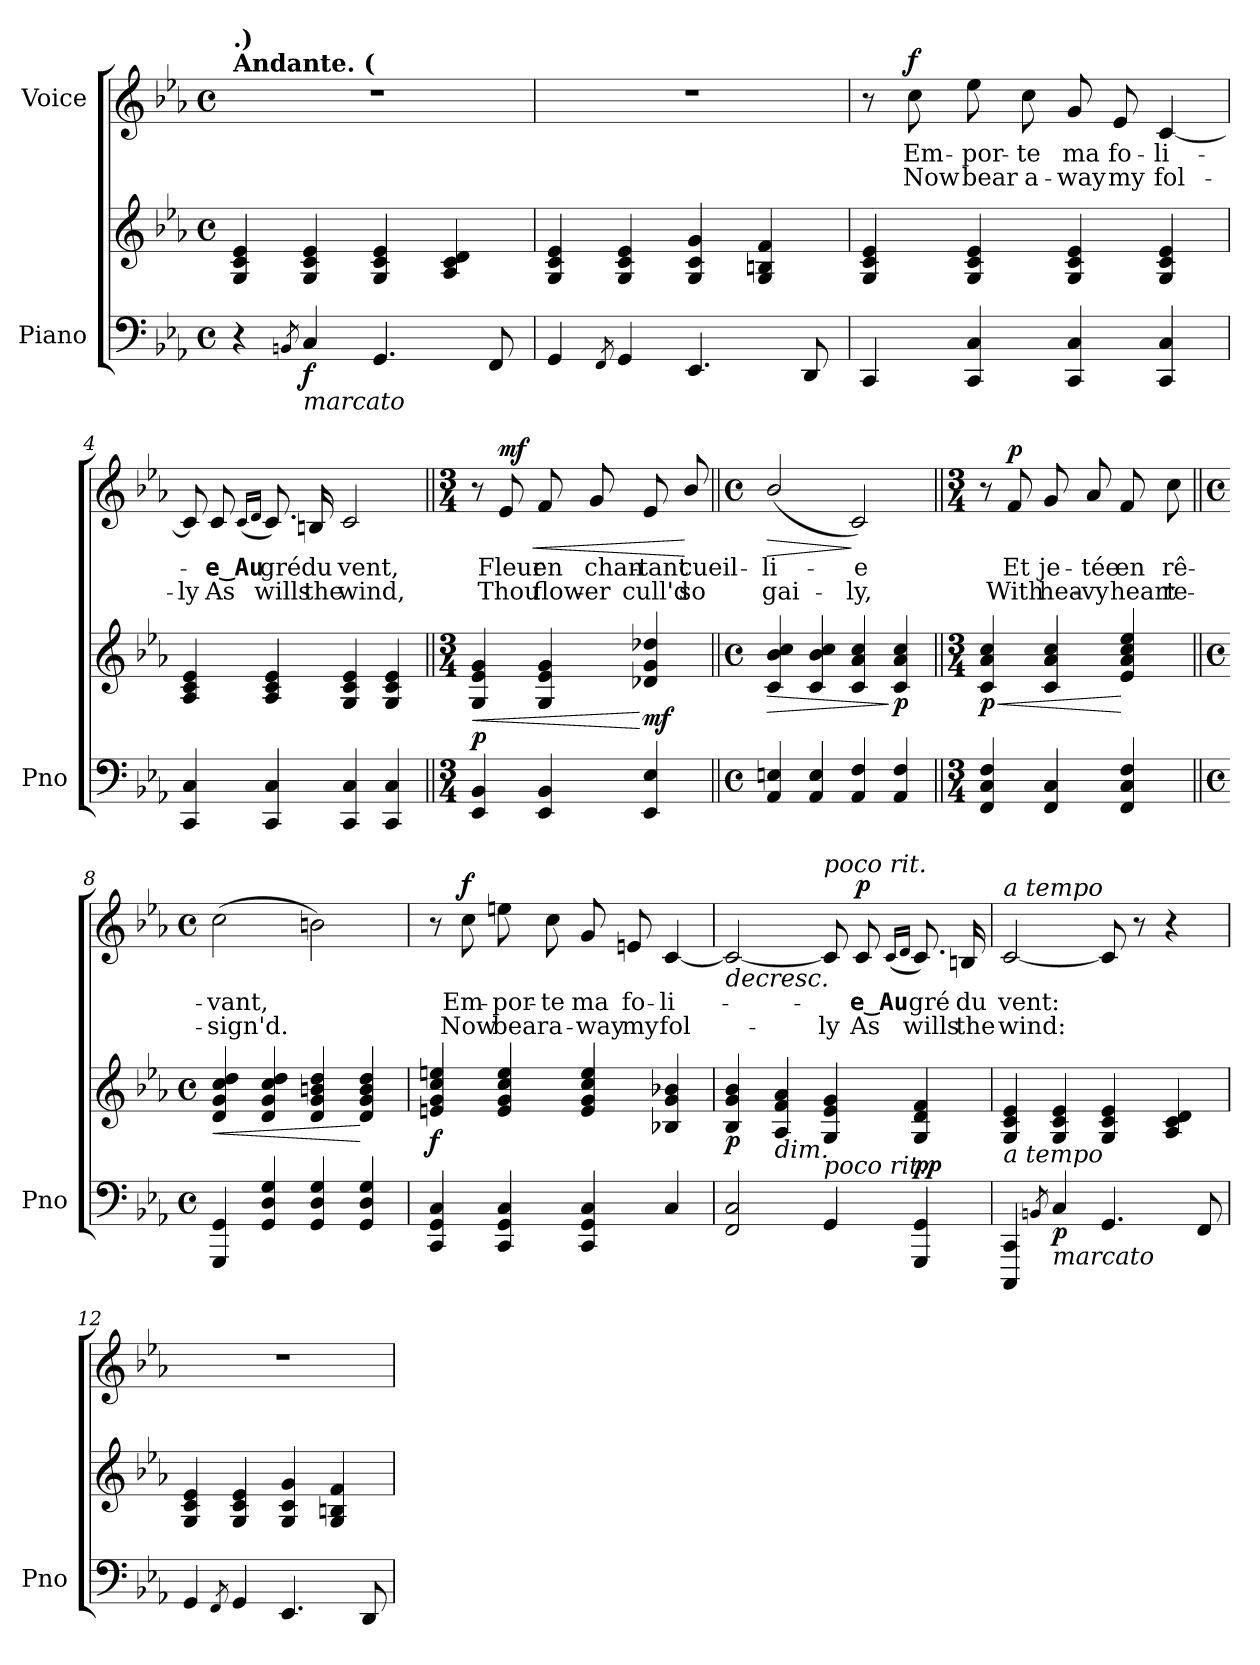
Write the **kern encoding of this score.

**kern	**kern	**dynam	**kern	**text	**text	**dynam
*part2	*part2	*part2	*part1	*part1	*part1	*part1
*staff3	*staff2	*staff2/3	*staff1	*staff1	*staff1	*staff1
*I"Piano	*	*	*I"Voice	*	*	*
*I'Pno	*	*	*	*	*	*
*clefF4	*clefG2	*	*clefG2	*	*	*
*k[b-e-a-]	*k[b-e-a-]	*	*k[b-e-a-]	*	*	*
*M4/4	*M4/4	*	*M4/4	*	*	*
*met(c)	*met(c)	*	*met(c)	*	*	*
*MM72	*MM72	*	*MM72	*	*	*
=1	=1	=1	=1	=1	=1	=1
!	!	!	!LO:TX:a:B:t=Andante. (	!	!	!
!	!	!	!LO:TX:a:B:t=.)	!	!	!
!	!	!LO:DY:b	!	!	!	!
!	!	!LO:DY:n=1:b	!	!	!	!
4r	4G/ 4c/ 4e-/	p other-dynamics	1r	.	.	.
8qBBn/	.	.	.	.	.	.
!LO:TX:b:i:t=marcato	!	!	!	!	!	!
!	!	!LO:DY:n=2:b=2	!	!	!	!
4C/	4G/ 4c/ 4e-/	f	.	.	.	.
4.GG/	4G/ 4c/ 4e-/	.	.	.	.	.
.	4A-/ 4c/ 4d/	.	.	.	.	.
8FF/	.	.	.	.	.	.
=2	=2	=2	=2	=2	=2	=2
4GG/	4G/ 4c/ 4e-/	.	1r	.	.	.
8qFF/	.	.	.	.	.	.
4GG/	4G/ 4c/ 4e-/	.	.	.	.	.
4.EE-/	4G/ 4c/ 4g/	.	.	.	.	.
.	4G/ 4Bn/ 4f/	.	.	.	.	.
8DD/	.	.	.	.	.	.
=3	=3	=3	=3	=3	=3	=3
4CC/	4G/ 4c/ 4e-/	.	8r	.	.	.
!	!	!	!	!LO:LY:b	!LO:LY:b	!LO:DY:a
.	.	.	8cc\	Em-	Now	f
!	!	!	!	!LO:LY:b	!LO:LY:b	!
4CC/ 4C/	4G/ 4c/ 4e-/	.	8ee-\	-por-	bear	.
!	!	!	!	!LO:LY:b	!LO:LY:b	!
.	.	.	8cc\	-te	a-	.
!	!	!	!	!LO:LY:b	!LO:LY:b	!
4CC/ 4C/	4G/ 4c/ 4e-/	.	8g/	ma	-way	.
!	!	!	!	!LO:LY:b	!LO:LY:b	!
.	.	.	8e-/	fo-	my	.
!	!	!	!	!LO:LY:b	!LO:LY:b	!
4CC/ 4C/	4G/ 4c/ 4e-/	.	[4c/	-li-	fol-	.
!!LO:LB:g=z
=4	=4	=4	=4	=4	=4	=4
!	!	!	!	!	!LO:LY:b	!
4CC/ 4C/	4A-/ 4c/ 4e-/	.	8c/]	.	-ly	.
!	!	!	!	!LO:LY:b	!LO:LY:b	!
.	.	.	8c/	-e‿Au	As	.
.	.	.	(<16qc/LL	.	.	.
.	.	.	16qd/JJ	.	.	.
!	!	!	!	!LO:LY:b	!LO:LY:b	!
4CC/ 4C/	4A-/ 4c/ 4e-/	.	8.c/)	gré	wills	.
!	!	!	!	!LO:LY:b	!LO:LY:b	!
.	.	.	16Bn/	du	the	.
!	!	!	!	!LO:LY:b	!LO:LY:b	!
4CC/ 4C/	4G/ 4c/ 4e-/	.	2c/	vent,	wind,	.
4CC/ 4C/	4G/ 4c/ 4e-/	.	.	.	.	.
=5||	=5||	=5||	=5||	=5||	=5||	=5||
*M3/4	*M3/4	*	*M3/4	*	*	*
!	!	!LO:HP:b	!	!	!	!
!	!	!LO:DY:n=1:a=2	!	!	!	!
4EE-/ 4BB-/	4G/ 4e-/ 4g/	< p	8r	.	.	.
!	!	!	!	!LO:LY:b	!LO:LY:b	!LO:HP:b
!	!	!	!	!	!	!LO:DY:n=1:a
.	.	.	8e-/	Fleur	Thou	< mf
!	!	!	!	!LO:LY:b	!LO:LY:b	!
4EE-/ 4BB-/	4G/ 4e-/ 4g/	.	8f/	en	flow-	.
!	!	!	!	!LO:LY:b	!LO:LY:b	!
.	.	.	8g/	chan-	-er	.
!	!	!LO:DY:n=2:b	!	!LO:LY:b	!LO:LY:b	!
4EE-/ 4E-/	4d-X/ 4g/ 4dd-X/	[ mf	8e-/	-tant	cull'd	.
!	!	!	!	!LO:LY:b	!LO:LY:b	!
.	.	.	8b-/	cueil-	so	[
=6||	=6||	=6||	=6||	=6||	=6||	=6||
*M4/4	*M4/4	*	*M4/4	*	*	*
*met(c)	*met(c)	*	*met(c)	*	*	*
!	!	!LO:HP:b	!	!LO:LY:b	!LO:LY:b	!LO:HP:b
4AA-/ 4En/	4c/ 4b-/ 4cc/	>	(<2b-/	-li-	gai-	>
4AA-/ 4E/	4c/ 4b-/ 4cc/	.	.	.	.	.
!	!	!	!	!LO:LY:b	!LO:LY:b	!
4AA-/ 4F/	4c/ 4a-/ 4cc/	.	2c/)	-e	-ly,	]
!	!	!LO:DY:n=1:b	!	!	!	!
4AA-/ 4F/	4c/ 4a-/ 4cc/	] p	.	.	.	.
!!LO:LB:g=z
=7||	=7||	=7||	=7||	=7||	=7||	=7||
*M3/4	*M3/4	*	*M3/4	*	*	*
!	!	!LO:HP:b	!	!	!	!
!	!	!LO:DY:n=1:b	!	!	!	!
4FF/ 4C/ 4F/	4c/ 4a-/ 4cc/	< p	8r	.	.	.
!	!	!	!	!LO:LY:b	!LO:LY:b	!LO:DY:a
.	.	.	8f/	Et	With	p
!	!	!	!	!LO:LY:b	!LO:LY:b	!
4FF/ 4C/	4c/ 4a-/ 4cc/	.	8g/	je-	hea-	.
!	!	!	!	!LO:LY:b	!LO:LY:b	!
.	.	.	8a-/	-tée	-vy	.
!	!	!	!	!LO:LY:b	!LO:LY:b	!
4FF/ 4C/ 4F/	4e-/ 4a-/ 4cc/ 4ee-/	[	8f/	en	heart	.
!	!	!	!	!LO:LY:b	!LO:LY:b	!
.	.	.	8cc\	rê-	re-	.
=8||	=8||	=8||	=8||	=8||	=8||	=8||
*M4/4	*M4/4	*	*M4/4	*	*	*
*met(c)	*met(c)	*	*met(c)	*	*	*
!	!	!LO:HP:b	!	!LO:LY:b	!LO:LY:b	!
4GGG/ 4GG/	4d/ 4g/ 4cc/ 4dd/	<	(>2cc\	-vant,	-sign'd.	.
4GG/ 4D/ 4G/	4d/ 4g/ 4cc/ 4dd/	.	.	.	.	.
4GG/ 4D/ 4G/	4d/ 4g/ 4bn/ 4dd/	.	2bn\)	.	.	.
4GG/ 4D/ 4G/	4d/ 4g/ 4b/ 4dd/	[	.	.	.	.
=9	=9	=9	=9	=9	=9	=9
!	!	!LO:DY:b	!	!	!	!
4CC/ 4GG/ 4C/	4en/ 4g/ 4cc/ 4een/	f	8r	.	.	.
!	!	!	!	!LO:LY:b	!LO:LY:b	!LO:DY:a
.	.	.	8cc\	Em-	Now	f
!	!	!	!	!LO:LY:b	!LO:LY:b	!
4CC/ 4GG/ 4C/	4e/ 4g/ 4cc/ 4ee/	.	8een\	-por-	bear	.
!	!	!	!	!LO:LY:b	!LO:LY:b	!
.	.	.	8cc\	-te	a-	.
!	!	!	!	!LO:LY:b	!LO:LY:b	!
4CC/ 4GG/ 4C/	4e/ 4g/ 4cc/ 4ee/	.	8g/	ma	-way	.
!	!	!	!	!LO:LY:b	!LO:LY:b	!
.	.	.	8en/	fo-	my	.
!	!	!	!	!LO:LY:b	!LO:LY:b	!
4C/	4B-X/ 4g/ 4b-X/	.	[4c/	-li-	fol-	.
!!LO:PB:g=z
=10	=10	=10	=10	=10	=10	=10
!	!	!LO:DY:b	!	!	!	!LO:HP:b
2FF/ 2C/	4B-/ 4g/ 4b-/	p	2c/_	.	.	>
!	!LO:TX:b:i:t=dim.	!	!	!	!	!
.	4A-/ 4f/ 4a-/	.	.	.	.	.
!	!	!	!LO:TX:a:i:t=poco rit.	!	!	!
!LO:TX:a:i:t=poco rit.	!	!	!	!	!	!
!	!	!	!	!	!LO:LY:b	!
4GG/	4G/ 4e-/ 4g/	.	8c/]	.	-ly	.
*	*	*	*MM64	*	*	*
!	!	!	!	!LO:LY:b	!LO:LY:b	!LO:DY:a
.	.	.	8c/	-e‿Au	As	p
*	*	*	*MM60	*	*	*
.	.	.	(<16qc/LL	.	.	.
.	.	.	16qd/JJ	.	.	.
!	!	!LO:DY:a=2	!	!LO:LY:b	!LO:LY:b	!
4GGG/ 4GG/	4G/ 4d/ 4f/	pp	8.c/)	gré	wills	.
!	!	!	!	!LO:LY:b	!LO:LY:b	!
.	.	.	16Bn/	du	the	.
.	.	.	.	.	.	]
=11	=11	=11	=11	=11	=11	=11
!	!	!	!LO:TX:a:i:t=a tempo	!	!	!
!LO:TX:a:i:t=a tempo	!	!	!	!	!	!
!	!	!	!	!LO:LY:b	!LO:LY:b	!
4CCC/ 4CC/	4G/ 4c/ 4e-/	.	[2c/	vent:	wind:	.
8qBBn/	.	.	.	.	.	.
!LO:TX:b:i:t=marcato	!	!	!	!	!	!
!	!	!LO:DY:b=2	!	!	!	!
4C/	4G/ 4c/ 4e-/	p	.	.	.	.
4.GG/	4G/ 4c/ 4e-/	.	8c/]	.	.	.
.	.	.	8r	.	.	.
.	4A-/ 4c/ 4d/	.	4r	.	.	.
8FF/	.	.	.	.	.	.
=12	=12	=12	=12	=12	=12	=12
4GG/	4G/ 4c/ 4e-/	.	1r	.	.	.
8qFF/	.	.	.	.	.	.
4GG/	4G/ 4c/ 4e-/	.	.	.	.	.
4.EE-/	4G/ 4c/ 4g/	.	.	.	.	.
.	4G/ 4Bn/ 4f/	.	.	.	.	.
8DD/	.	.	.	.	.	.
=	=	=	=	=	=	=
*-	*-	*-	*-	*-	*-	*-
